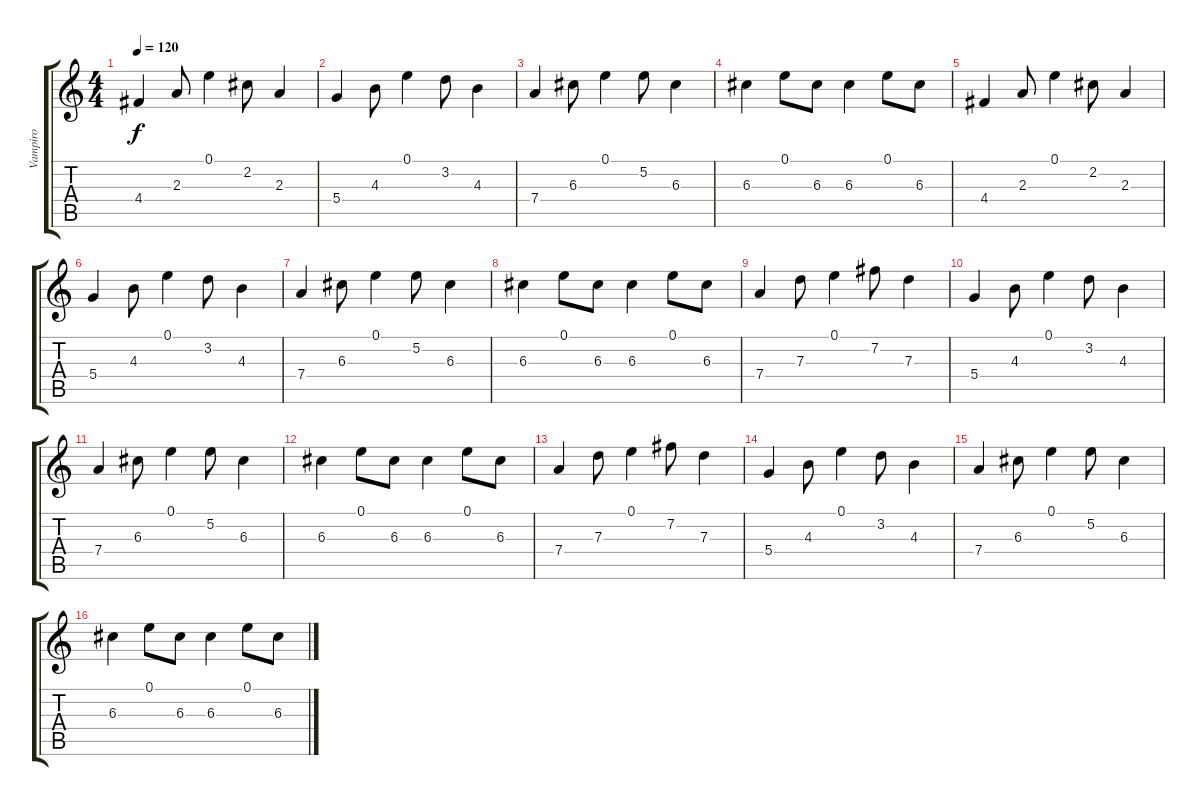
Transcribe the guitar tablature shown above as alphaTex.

\track ("Vampiro" "Vampiro") {instrument acousticguitarsteel}
\staff {score tabs}
\tuning (E4 B3 G3 D3 A2 E2) {hide}
\ts (4 4)
\tempo 120
\clef g2
\ks c
4.4.4{dy f} 2.3.8 0.1.4 2.2.8 2.3.4 |
5.4.4 4.3.8 0.1.4 3.2.8 4.3.4 |
7.4.4 6.3.8 0.1.4 5.2.8 6.3.4 |
6.3.4 0.1.8 6.3.8 6.3.4 0.1.8 6.3.8 |
4.4.4 2.3.8 0.1.4 2.2.8 2.3.4 |
5.4.4 4.3.8 0.1.4 3.2.8 4.3.4 |
7.4.4 6.3.8 0.1.4 5.2.8 6.3.4 |
6.3.4 0.1.8 6.3.8 6.3.4 0.1.8 6.3.8 |
7.4.4 7.3.8 0.1.4 7.2.8 7.3.4 |
5.4.4 4.3.8 0.1.4 3.2.8 4.3.4 |
7.4.4 6.3.8 0.1.4 5.2.8 6.3.4 |
6.3.4 0.1.8 6.3.8 6.3.4 0.1.8 6.3.8 |
7.4.4 7.3.8 0.1.4 7.2.8 7.3.4 |
5.4.4 4.3.8 0.1.4 3.2.8 4.3.4 |
7.4.4 6.3.8 0.1.4 5.2.8 6.3.4 |
6.3.4 0.1.8 6.3.8 6.3.4 0.1.8 6.3.8
